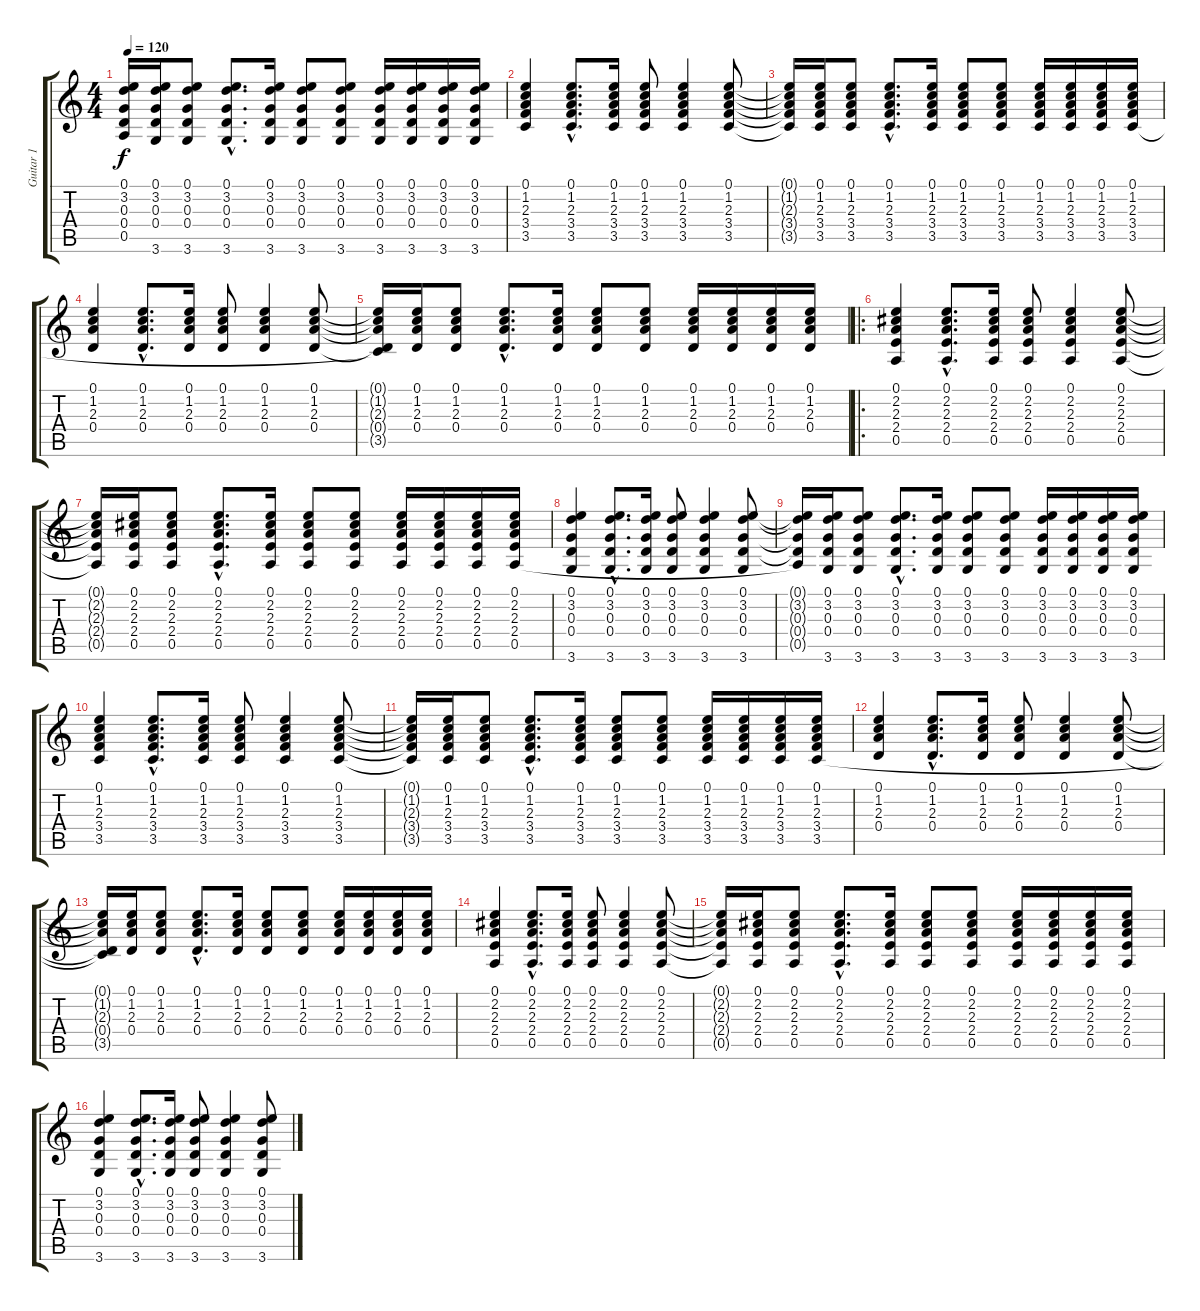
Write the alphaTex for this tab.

\track ("Guitar 1" "Guitar 1") {instrument acousticguitarsteel}
\staff {score tabs}
\tuning (E4 B3 G3 D3 A2 E2) {hide}
\ts (4 4)
\tempo 120
\clef g2
\ks c
(0.1{t} 3.2{t} 0.3{t} 0.4{t} 0.5{t}).16{dy f} (0.1 3.2 0.3 0.4 3.6).16 (0.1 3.2 0.3 0.4 3.6).8 (0.1{hac} 3.2{hac} 0.3{hac} 0.4{hac} 3.6{hac}).8{d} (0.1 3.2 0.3 0.4 3.6).16 (0.1 3.2 0.3 0.4 3.6).8 (0.1 3.2 0.3 0.4 3.6).8 (0.1 3.2 0.3 0.4 3.6).16 (0.1 3.2 0.3 0.4 3.6).16 (0.1 3.2 0.3 0.4 3.6).16 (0.1 3.2 0.3 0.4 3.6).16 |
(0.1 1.2 2.3 3.4 3.5).4 (0.1{hac} 1.2{hac} 2.3{hac} 3.4{hac} 3.5{hac}).8{d} (0.1 1.2 2.3 3.4 3.5).16 (0.1 1.2 2.3 3.4 3.5).8 (0.1 1.2 2.3 3.4 3.5).4 (0.1 1.2 2.3 3.4 3.5).8 |
(0.1{t} 1.2{t} 2.3{t} 3.4{t} 3.5{t}).16 (0.1 1.2 2.3 3.4 3.5).16 (0.1 1.2 2.3 3.4 3.5).8 (0.1{hac} 1.2{hac} 2.3{hac} 3.4{hac} 3.5{hac}).8{d} (0.1 1.2 2.3 3.4 3.5).16 (0.1 1.2 2.3 3.4 3.5).8 (0.1 1.2 2.3 3.4 3.5).8 (0.1 1.2 2.3 3.4 3.5).16 (0.1 1.2 2.3 3.4 3.5).16 (0.1 1.2 2.3 3.4 3.5).16 (0.1 1.2 2.3 3.4 3.5).16 |
(0.1 1.2 2.3 0.4).4 (0.1{hac} 1.2{hac} 2.3{hac} 0.4{hac}).8{d} (0.1 1.2 2.3 0.4).16 (0.1 1.2 2.3 0.4).8 (0.1 1.2 2.3 0.4).4 (0.1 1.2 2.3 0.4).8 |
(0.1{t} 1.2{t} 2.3{t} 0.4{t} 3.5{t}).16 (0.1 1.2 2.3 0.4).16 (0.1 1.2 2.3 0.4).8 (0.1{hac} 1.2{hac} 2.3{hac} 0.4{hac}).8{d} (0.1 1.2 2.3 0.4).16 (0.1 1.2 2.3 0.4).8 (0.1 1.2 2.3 0.4).8 (0.1 1.2 2.3 0.4).16 (0.1 1.2 2.3 0.4).16 (0.1 1.2 2.3 0.4).16 (0.1 1.2 2.3 0.4).16 |
\ro
(0.1 2.2 2.3 2.4 0.5).4 (0.1{hac} 2.2{hac} 2.3{hac} 2.4{hac} 0.5{hac}).8{d} (0.1 2.2 2.3 2.4 0.5).16 (0.1 2.2 2.3 2.4 0.5).8 (0.1 2.2 2.3 2.4 0.5).4 (0.1 2.2 2.3 2.4 0.5).8 |
(0.1{t} 2.2{t} 2.3{t} 2.4{t} 0.5{t}).16 (0.1 2.2 2.3 2.4 0.5).16 (0.1 2.2 2.3 2.4 0.5).8 (0.1{hac} 2.2{hac} 2.3{hac} 2.4{hac} 0.5{hac}).8{d} (0.1 2.2 2.3 2.4 0.5).16 (0.1 2.2 2.3 2.4 0.5).8 (0.1 2.2 2.3 2.4 0.5).8 (0.1 2.2 2.3 2.4 0.5).16 (0.1 2.2 2.3 2.4 0.5).16 (0.1 2.2 2.3 2.4 0.5).16 (0.1 2.2 2.3 2.4 0.5).16 |
(0.1 3.2 0.3 0.4 3.6).4 (0.1{hac} 3.2{hac} 0.3{hac} 0.4{hac} 3.6{hac}).8{d} (0.1 3.2 0.3 0.4 3.6).16 (0.1 3.2 0.3 0.4 3.6).8 (0.1 3.2 0.3 0.4 3.6).4 (0.1 3.2 0.3 0.4 3.6).8 |
(0.1{t} 3.2{t} 0.3{t} 0.4{t} 0.5{t}).16 (0.1 3.2 0.3 0.4 3.6).16 (0.1 3.2 0.3 0.4 3.6).8 (0.1{hac} 3.2{hac} 0.3{hac} 0.4{hac} 3.6{hac}).8{d} (0.1 3.2 0.3 0.4 3.6).16 (0.1 3.2 0.3 0.4 3.6).8 (0.1 3.2 0.3 0.4 3.6).8 (0.1 3.2 0.3 0.4 3.6).16 (0.1 3.2 0.3 0.4 3.6).16 (0.1 3.2 0.3 0.4 3.6).16 (0.1 3.2 0.3 0.4 3.6).16 |
(0.1 1.2 2.3 3.4 3.5).4 (0.1{hac} 1.2{hac} 2.3{hac} 3.4{hac} 3.5{hac}).8{d} (0.1 1.2 2.3 3.4 3.5).16 (0.1 1.2 2.3 3.4 3.5).8 (0.1 1.2 2.3 3.4 3.5).4 (0.1 1.2 2.3 3.4 3.5).8 |
(0.1{t} 1.2{t} 2.3{t} 3.4{t} 3.5{t}).16 (0.1 1.2 2.3 3.4 3.5).16 (0.1 1.2 2.3 3.4 3.5).8 (0.1{hac} 1.2{hac} 2.3{hac} 3.4{hac} 3.5{hac}).8{d} (0.1 1.2 2.3 3.4 3.5).16 (0.1 1.2 2.3 3.4 3.5).8 (0.1 1.2 2.3 3.4 3.5).8 (0.1 1.2 2.3 3.4 3.5).16 (0.1 1.2 2.3 3.4 3.5).16 (0.1 1.2 2.3 3.4 3.5).16 (0.1 1.2 2.3 3.4 3.5).16 |
(0.1 1.2 2.3 0.4).4 (0.1{hac} 1.2{hac} 2.3{hac} 0.4{hac}).8{d} (0.1 1.2 2.3 0.4).16 (0.1 1.2 2.3 0.4).8 (0.1 1.2 2.3 0.4).4 (0.1 1.2 2.3 0.4).8 |
(0.1{t} 1.2{t} 2.3{t} 0.4{t} 3.5{t}).16 (0.1 1.2 2.3 0.4).16 (0.1 1.2 2.3 0.4).8 (0.1{hac} 1.2{hac} 2.3{hac} 0.4{hac}).8{d} (0.1 1.2 2.3 0.4).16 (0.1 1.2 2.3 0.4).8 (0.1 1.2 2.3 0.4).8 (0.1 1.2 2.3 0.4).16 (0.1 1.2 2.3 0.4).16 (0.1 1.2 2.3 0.4).16 (0.1 1.2 2.3 0.4).16 |
(0.1 2.2 2.3 2.4 0.5).4 (0.1{hac} 2.2{hac} 2.3{hac} 2.4{hac} 0.5{hac}).8{d} (0.1 2.2 2.3 2.4 0.5).16 (0.1 2.2 2.3 2.4 0.5).8 (0.1 2.2 2.3 2.4 0.5).4 (0.1 2.2 2.3 2.4 0.5).8 |
(0.1{t} 2.2{t} 2.3{t} 2.4{t} 0.5{t}).16 (0.1 2.2 2.3 2.4 0.5).16 (0.1 2.2 2.3 2.4 0.5).8 (0.1{hac} 2.2{hac} 2.3{hac} 2.4{hac} 0.5{hac}).8{d} (0.1 2.2 2.3 2.4 0.5).16 (0.1 2.2 2.3 2.4 0.5).8 (0.1 2.2 2.3 2.4 0.5).8 (0.1 2.2 2.3 2.4 0.5).16 (0.1 2.2 2.3 2.4 0.5).16 (0.1 2.2 2.3 2.4 0.5).16 (0.1 2.2 2.3 2.4 0.5).16 |
(0.1 3.2 0.3 0.4 3.6).4 (0.1{hac} 3.2{hac} 0.3{hac} 0.4{hac} 3.6{hac}).8{d} (0.1 3.2 0.3 0.4 3.6).16 (0.1 3.2 0.3 0.4 3.6).8 (0.1 3.2 0.3 0.4 3.6).4 (0.1 3.2 0.3 0.4 3.6).8
